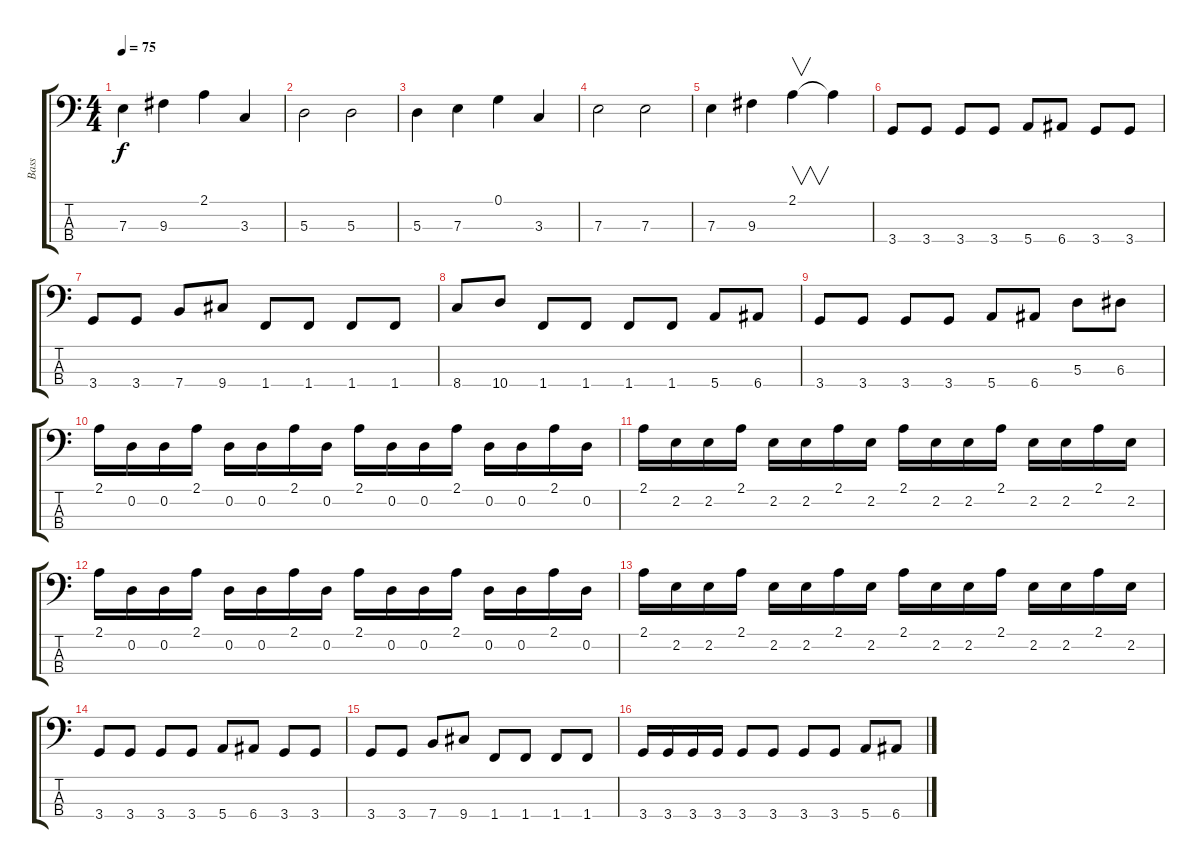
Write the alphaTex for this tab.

\track ("Bass" "Bass") {instrument electricbassfinger}
\staff {score tabs}
\tuning (G2 D2 A1 E1) {hide}
\ts (4 4)
\tempo 75
\clef f4
\ks c
7.3.4{dy f} 9.3.4 2.1.4 3.3.4 |
5.3.2 5.3.2 |
5.3.4 7.3.4 0.1.4 3.3.4 |
7.3.2 7.3.2 |
7.3.4 9.3.4 2.1.4{v} 2.1{t}.4 |
3.4.8 3.4.8 3.4.8 3.4.8 5.4.8 6.4.8 3.4.8 3.4.8 |
3.4.8 3.4.8 7.4.8 9.4.8 1.4.8 1.4.8 1.4.8 1.4.8 |
8.4.8 10.4.8 1.4.8 1.4.8 1.4.8 1.4.8 5.4.8 6.4.8 |
3.4.8 3.4.8 3.4.8 3.4.8 5.4.8 6.4.8 5.3.8 6.3.8 |
2.1.16 0.2.16 0.2.16 2.1.16 0.2.16 0.2.16 2.1.16 0.2.16 2.1.16 0.2.16 0.2.16 2.1.16 0.2.16 0.2.16 2.1.16 0.2.16 |
2.1.16 2.2.16 2.2.16 2.1.16 2.2.16 2.2.16 2.1.16 2.2.16 2.1.16 2.2.16 2.2.16 2.1.16 2.2.16 2.2.16 2.1.16 2.2.16 |
2.1.16 0.2.16 0.2.16 2.1.16 0.2.16 0.2.16 2.1.16 0.2.16 2.1.16 0.2.16 0.2.16 2.1.16 0.2.16 0.2.16 2.1.16 0.2.16 |
2.1.16 2.2.16 2.2.16 2.1.16 2.2.16 2.2.16 2.1.16 2.2.16 2.1.16 2.2.16 2.2.16 2.1.16 2.2.16 2.2.16 2.1.16 2.2.16 |
3.4.8 3.4.8 3.4.8 3.4.8 5.4.8 6.4.8 3.4.8 3.4.8 |
3.4.8 3.4.8 7.4.8 9.4.8 1.4.8 1.4.8 1.4.8 1.4.8 |
3.4.16 3.4.16 3.4.16 3.4.16 3.4.8 3.4.8 3.4.8 3.4.8 5.4.8 6.4.8
